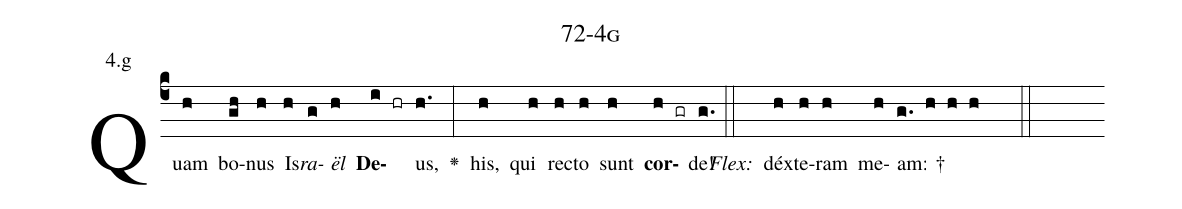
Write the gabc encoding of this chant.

name: 72-4g;
annotation: 4.g;
%%
(c4)Quam(h) bo(gh)nus(h) Is(h)<i>ra</i>(g)<i>ël</i>(h) <b>De</b>(i hr)us,(h.) <v>\greheightstar</v>(:) his,(h) qui(h) rec(h)to(h) sunt(h) <b>cor</b>(h gr)de!(g.) (::)
<i>Flex:</i>()  déx(h)te(h)ram(h) me(h)am: †(g. h h h  ::)

%E(h) u(h) o(h) u(h) a(h) e.(g.) (::)
